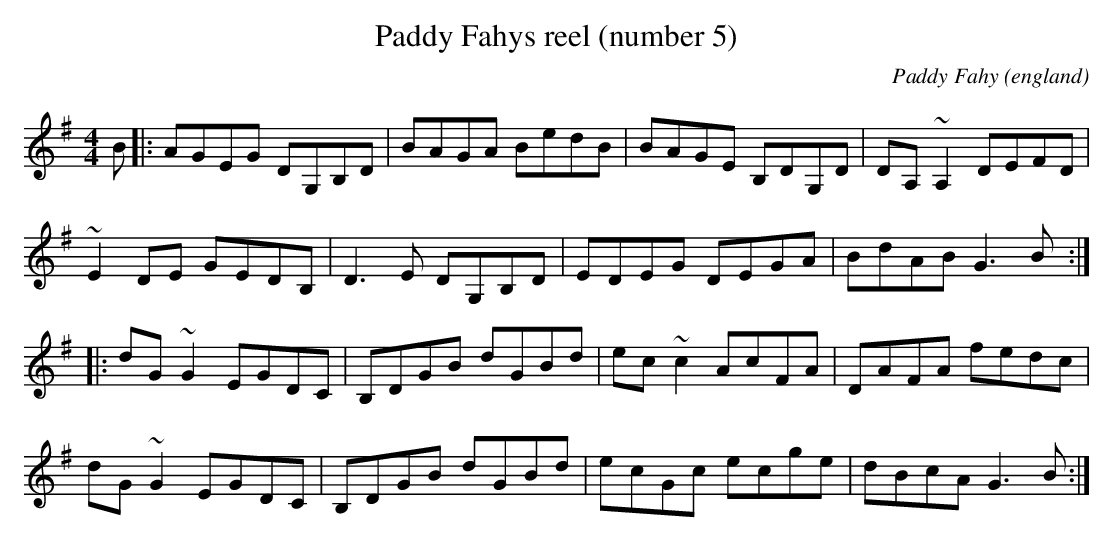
X:1
T:Paddy Fahys reel (number 5)
O:england
M:4/4
L:1/8
C:Paddy Fahy
K:G
B |: AGEG DG,B,D | BAGA BedB | BAGE B,DG,D | DA,~A,2 DEFD |
~E2DE GEDB, | D3E DG,B,D | EDEG DEGA | BdAB G3 B :|
|: dG~G2 EGDC | B,DGB dGBd | ec~c2 AcFA | DAFA fedc |
dG~G2 EGDC | B,DGB dGBd | ecGc  ecge | dBcA G3 B :|
